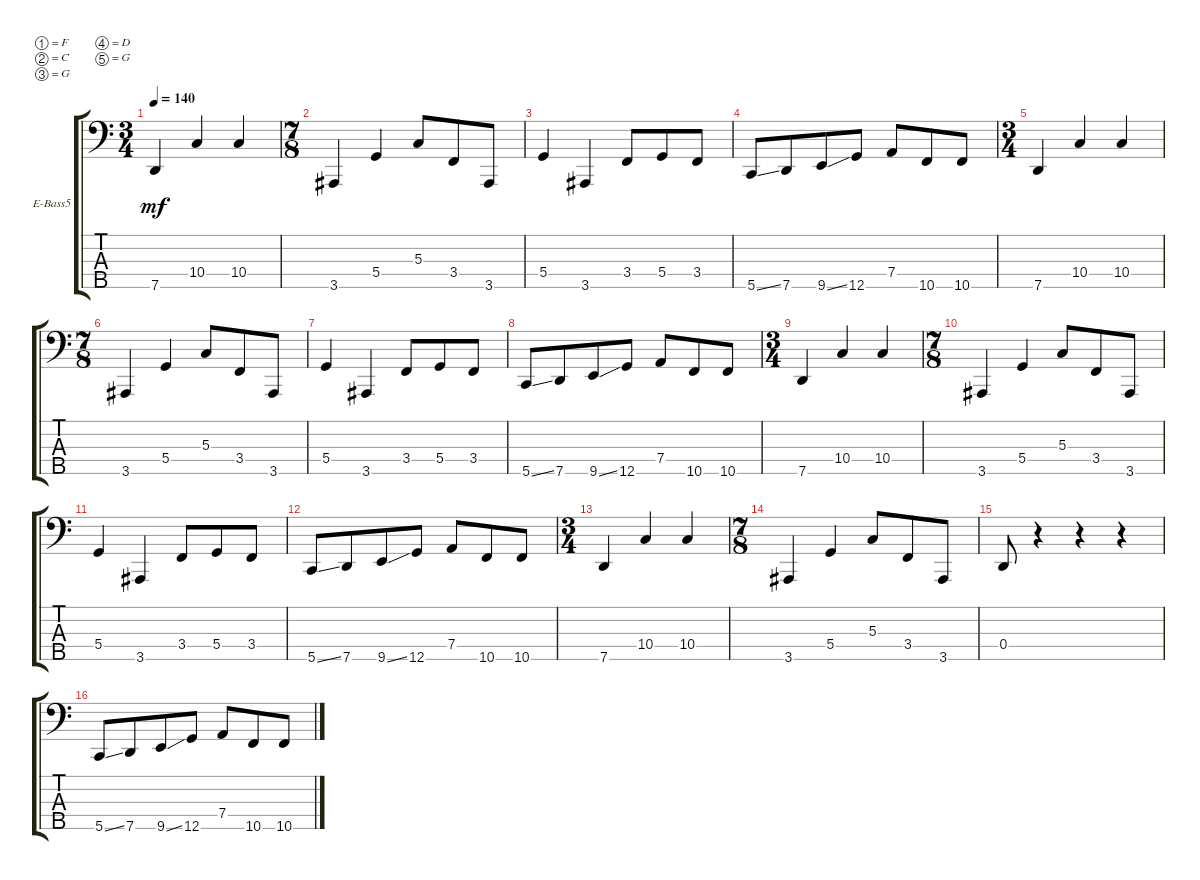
\defaultSystemsLayout 4
\bracketExtendMode groupsimilarinstruments
\firstSystemTrackNameOrientation horizontal
\otherSystemsTrackNameOrientation horizontal
\track ("Skylar" "E-Bass5") {instrument electricbassfinger}
\staff {score tabs}
\tuning (F2 C2 G1 D1 G0)
\ts (3 4)
\tempo 140
\clef f4
\ks c
7.5.4{dy mf} 10.4.4 10.4.4 |
\ts (7 8)
3.5.4 5.4.4 5.3.8 3.4.8 3.5.8 |
5.4.4 3.5.4 3.4.8 5.4.8 3.4.8 |
5.5{ss}.8 7.5.8 9.5{ss}.8 12.5.8 7.4.8 10.5.8 10.5.8 |
\ts (3 4)
7.5.4 10.4.4 10.4.4 |
\ts (7 8)
3.5.4 5.4.4 5.3.8 3.4.8 3.5.8 |
5.4.4 3.5.4 3.4.8 5.4.8 3.4.8 |
5.5{ss}.8 7.5.8 9.5{ss}.8 12.5.8 7.4.8 10.5.8 10.5.8 |
\ts (3 4)
7.5.4 10.4.4 10.4.4 |
\ts (7 8)
3.5.4 5.4.4 5.3.8 3.4.8 3.5.8 |
5.4.4 3.5.4 3.4.8 5.4.8 3.4.8 |
5.5{ss}.8 7.5.8 9.5{ss}.8 12.5.8 7.4.8 10.5.8 10.5.8 |
\ts (3 4)
7.5.4 10.4.4 10.4.4 |
\ts (7 8)
3.5.4 5.4.4 5.3.8 3.4.8 3.5.8 |
0.4.8 r.4 r.4 r.4 |
5.5{ss}.8 7.5.8 9.5{ss}.8 12.5.8 7.4.8 10.5.8 10.5.8
